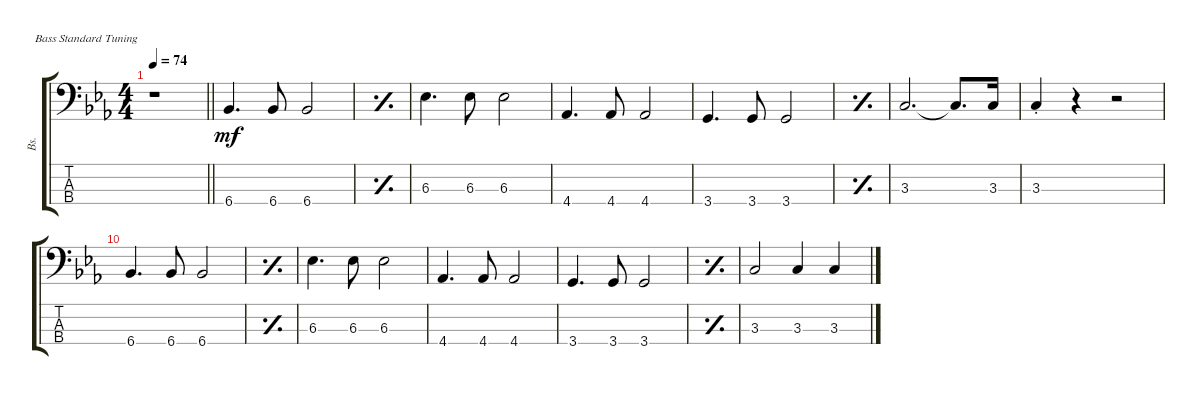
\bracketExtendMode groupsimilarinstruments
\otherSystemsTrackNameOrientation horizontal
\defaultBarNumberDisplay FirstOfSystem
\track ("Bass" "Bs.") {multiBarRest instrument electricbassfinger}
\staff {score tabs}
\tuning (G2 D2 A1 E1)
\ts (4 4)
\beaming (8 2 2 2 2)
\tempo 74
\clef f4
\barLineRight lightlight
\ks eb
r.1{dy mf instrument electricbassfinger beam Down} |
6.4{acc b}.4{d beam Up} 6.4{acc b}.8{beam Up} 6.4{acc b}.2{beam Up} |
\simile simple
|
\simile none
6.3{acc b}.4{d beam Down} 6.3{acc b}.8{beam Down} 6.3{acc b}.2{beam Down} |
4.4{acc b}.4{d beam Up} 4.4{acc b}.8{beam Up} 4.4{acc b}.2{beam Up} |
3.4{acc forcenatural}.4{d beam Up} 3.4{acc forcenatural}.8{beam Up} 3.4{acc forcenatural}.2{beam Up} |
\simile simple
|
\simile none
3.3{acc forcenatural}.2{d beam Up} 3.3{t acc forcenatural}.8{d beam Up} 3.3{acc forcenatural}.16{beam Up} |
3.3{st acc forcenatural}.4{beam Up} r.4{beam Up} r.2{beam Up} |
6.4{acc b}.4{d beam Up} 6.4{acc b}.8{beam Up} 6.4{acc b}.2{beam Up} |
\simile simple
|
\simile none
6.3{acc b}.4{d beam Down} 6.3{acc b}.8{beam Down} 6.3{acc b}.2{beam Down} |
4.4{acc b}.4{d beam Up} 4.4{acc b}.8{beam Up} 4.4{acc b}.2{beam Up} |
3.4{acc forcenatural}.4{d beam Up} 3.4{acc forcenatural}.8{beam Up} 3.4{acc forcenatural}.2{beam Up} |
\simile simple
|
\simile none
3.3{acc forcenatural}.2{beam Up} 3.3{acc forcenatural}.4{beam Up} 3.3{acc forcenatural}.4{beam Up}
